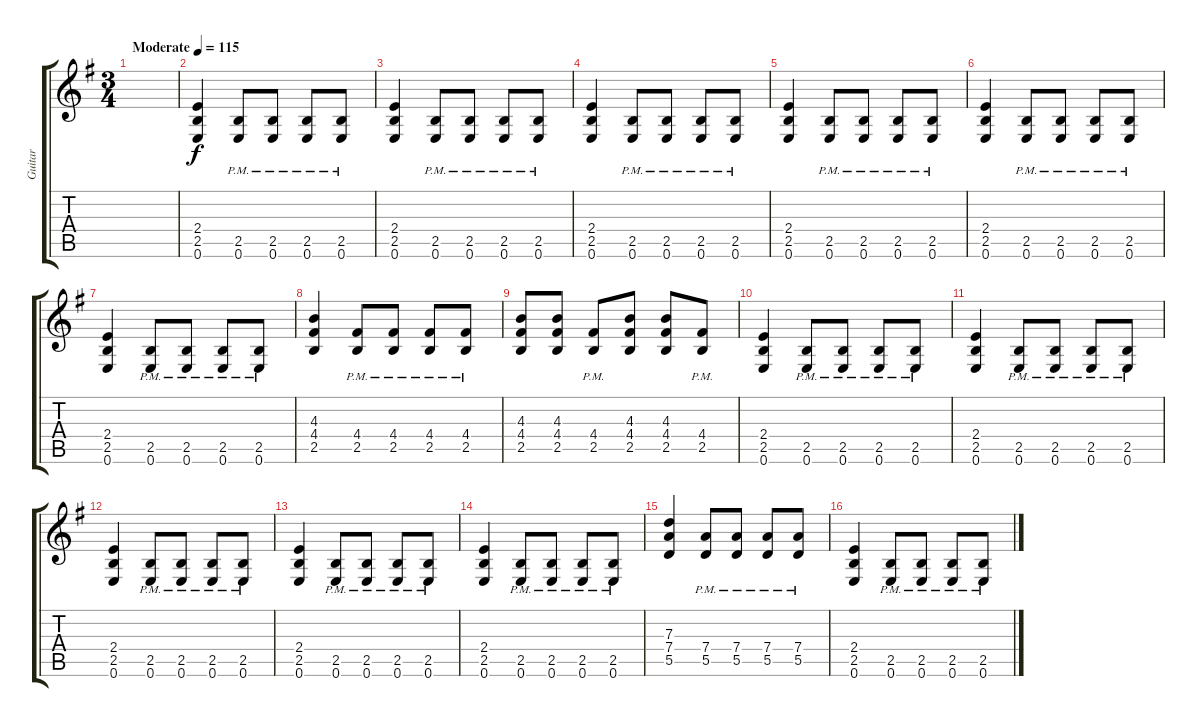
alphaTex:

\track ("Guitar" "Guitar") {instrument distortionguitar}
\staff {score tabs}
\tuning (E4 B3 G3 D3 A2 E2) {hide}
\ts (3 4)
\tempo (115 "Moderate")
\clef g2
\ks eminor
|
(2.4 2.5 0.6).4 (2.5{pm} 0.6{pm}).8 (2.5{pm} 0.6{pm}).8 (2.5{pm} 0.6{pm}).8 (2.5{pm} 0.6{pm}).8 |
(2.4 2.5 0.6).4 (2.5{pm} 0.6{pm}).8 (2.5{pm} 0.6{pm}).8 (2.5{pm} 0.6{pm}).8 (2.5{pm} 0.6{pm}).8 |
(2.4 2.5 0.6).4 (2.5{pm} 0.6{pm}).8 (2.5{pm} 0.6{pm}).8 (2.5{pm} 0.6{pm}).8 (2.5{pm} 0.6{pm}).8 |
(2.4 2.5 0.6).4 (2.5{pm} 0.6{pm}).8 (2.5{pm} 0.6{pm}).8 (2.5{pm} 0.6{pm}).8 (2.5{pm} 0.6{pm}).8 |
(2.4 2.5 0.6).4 (2.5{pm} 0.6{pm}).8 (2.5{pm} 0.6{pm}).8 (2.5{pm} 0.6{pm}).8 (2.5{pm} 0.6{pm}).8 |
(2.4 2.5 0.6).4 (2.5{pm} 0.6{pm}).8 (2.5{pm} 0.6{pm}).8 (2.5{pm} 0.6{pm}).8 (2.5{pm} 0.6{pm}).8 |
(4.3 4.4 2.5).4 (4.4{pm} 2.5{pm}).8 (4.4{pm} 2.5{pm}).8 (4.4{pm} 2.5{pm}).8 (4.4{pm} 2.5{pm}).8 |
(4.3 4.4 2.5).8 (4.3 4.4 2.5).8 (4.4{pm} 2.5{pm}).8 (4.3 4.4 2.5).8 (4.3 4.4 2.5).8 (4.4{pm} 2.5{pm}).8 |
(2.4 2.5 0.6).4 (2.5{pm} 0.6{pm}).8 (2.5{pm} 0.6{pm}).8 (2.5{pm} 0.6{pm}).8 (2.5{pm} 0.6{pm}).8 |
(2.4 2.5 0.6).4 (2.5{pm} 0.6{pm}).8 (2.5{pm} 0.6{pm}).8 (2.5{pm} 0.6{pm}).8 (2.5{pm} 0.6{pm}).8 |
(2.4 2.5 0.6).4 (2.5{pm} 0.6{pm}).8 (2.5{pm} 0.6{pm}).8 (2.5{pm} 0.6{pm}).8 (2.5{pm} 0.6{pm}).8 |
(2.4 2.5 0.6).4 (2.5{pm} 0.6{pm}).8 (2.5{pm} 0.6{pm}).8 (2.5{pm} 0.6{pm}).8 (2.5{pm} 0.6{pm}).8 |
(2.4 2.5 0.6).4 (2.5{pm} 0.6{pm}).8 (2.5{pm} 0.6{pm}).8 (2.5{pm} 0.6{pm}).8 (2.5{pm} 0.6{pm}).8 |
(7.3 7.4 5.5).4 (7.4{pm} 5.5{pm}).8 (7.4{pm} 5.5{pm}).8 (7.4{pm} 5.5{pm}).8 (7.4{pm} 5.5{pm}).8 |
(2.4 2.5 0.6).4 (2.5{pm} 0.6{pm}).8 (2.5{pm} 0.6{pm}).8 (2.5{pm} 0.6{pm}).8 (2.5{pm} 0.6{pm}).8
